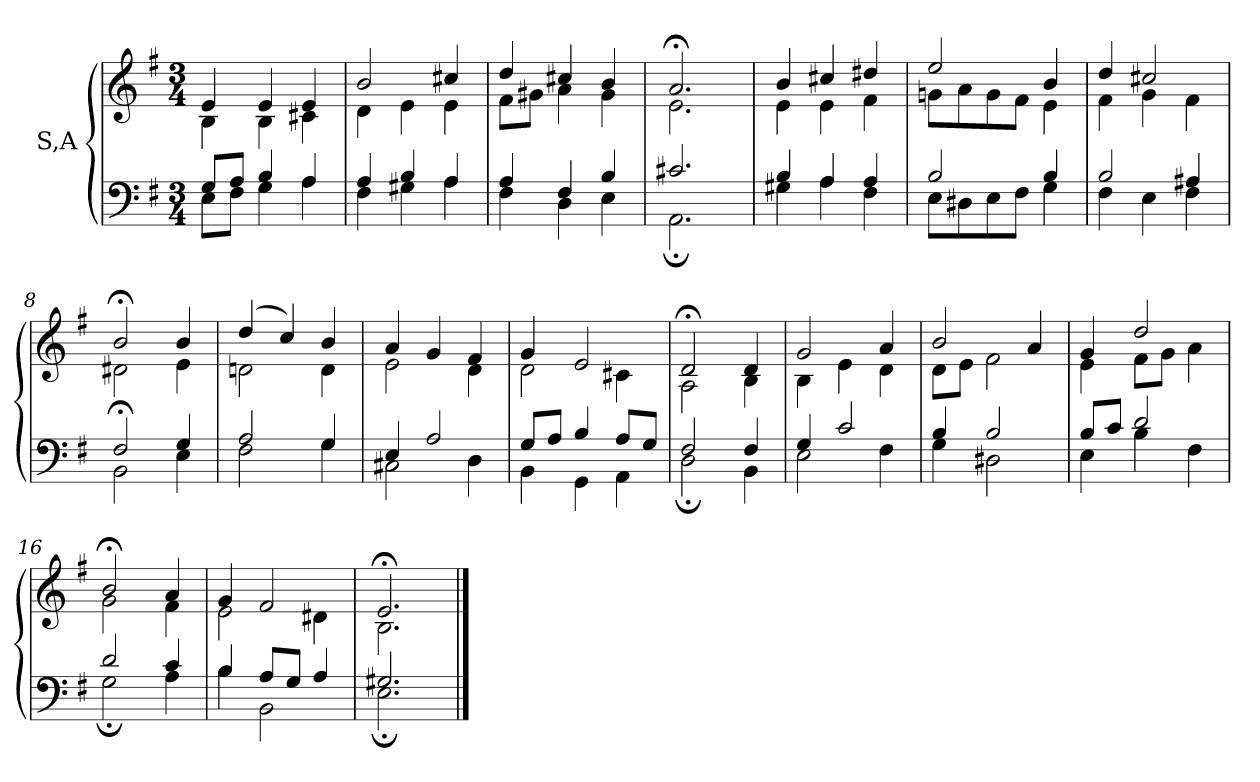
**kern	**kern
*part1	*part1
*staff2	*staff1
*I"S,A	*
!!LO:LB:g=z
*clefF4	*clefG2
*k[f#]	*k[f#]
*M3/4	*M3/4
=1	=1
*^	*^
8GL	8EL	4e	4B
8AJ	8F#J	.	.
4B	4G	4e	4B
4A	4A	4e	4c#X
=2	=2	=2	=2
4A	4F#	2b	4d
4B	4G#X	.	4e
4A	4A	4cc#X	4e
=3	=3	=3	=3
4A	4F#	4dd	8f#L
.	.	.	8g#XJ
4F#	4D	4cc#X	4a
4B	4E	4b	4g#
=4	=4	=4	=4
2.c#X	2.AA;	2.a;<	2.e
=5	=5	=5	=5
4B	4G#X	4b	4e
4A	4A	4cc#X	4e
4A	4F#	4dd#X	4f#
=6	=6	=6	=6
2B	8EL	2ee	8gnL
.	8D#X	.	8a
.	8E	.	8g
.	8F#J	.	8f#J
4B	4G	4b	4e
!!LO:LB:g=z	!!
=7	=7	=7	=7
2B	4F#	4dd	4f#
.	4E	2cc#X	4g
4A#X	4F#	.	4f#
=8	=8	=8	=8
2F#;	2BB	2b;<	2d#X
4G	4E	4b	4e
=9	=9	=9	=9
2A	2F#	(>4dd	2dn
.	.	4cc)	.
4G	4G	4b	4d
=10	=10	=10	=10
4E	2C#X	4a	2e
2A	.	4g	.
.	4D	4f#	4d
=11	=11	=11	=11
8GL	4BB	4g	2d
8AJ	.	.	.
4B	4GG	2e	.
8AL	4AA	.	4c#X
8GJ	.	.	.
=12	=12	=12	=12
2F#	2D;	2d;<	2A
4F#	4BB	4d	4B
!!LO:LB:g=z	!!
=13	=13	=13	=13
4G	2E	2g	4B
2c	.	.	4e
.	4F#	4a	4d
=14	=14	=14	=14
4B	4G	2b	8dL
.	.	.	8eJ
2B	2D#X	.	2f#
.	.	4a	.
=15	=15	=15	=15
8BL	4E	4g	4e
8cJ	.	.	.
2d	4B	2dd	8f#L
.	.	.	8gJ
.	4F#	.	4a
=16	=16	=16	=16
2d	2G;	2b;<	2g
4c	4A	4a	4f#
=17	=17	=17	=17
4B	4B	4g	2e
8AL	2BB	2f#	.
8GJ	.	.	.
4A	.	.	4d#X
=18	=18	=18	=18
2.G#X	2.E;	2.e;<	2.B
*v	*v	*	*
*	*v	*v
==	==
*-	*-
